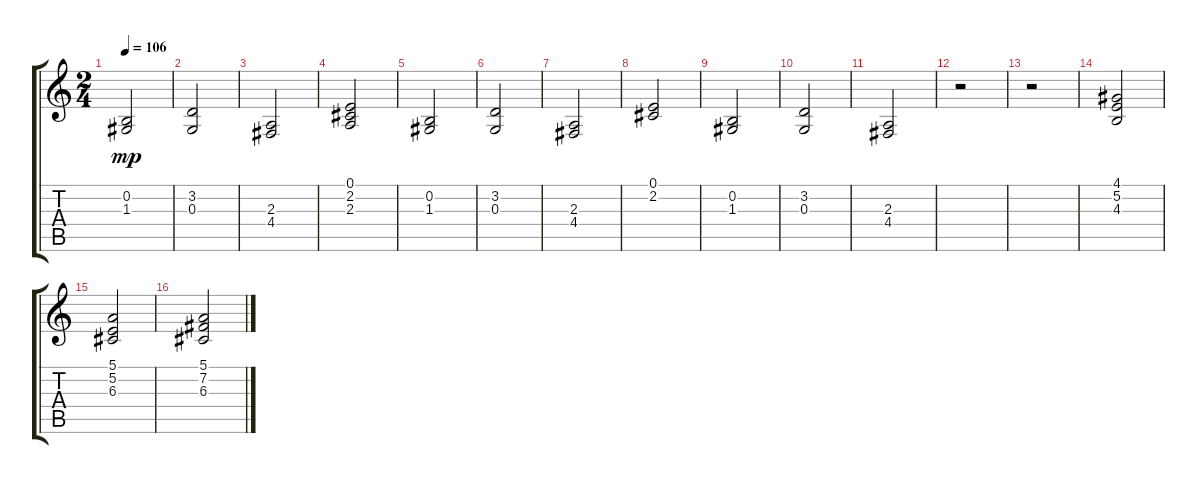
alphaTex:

\track "" {instrument stringensemble2}
\staff {score tabs}
\tuning (E4 B3 G3 D3 A2 E2) {hide}
\ts (2 4)
\tempo 106
\clef g2
\ks c
(0.2 1.3).2{dy mp} |
(3.2 0.3).2 |
(2.3 4.4).2 |
(0.1 2.2 2.3).2 |
(0.2 1.3).2 |
(3.2 0.3).2 |
(2.3 4.4).2 |
(0.1 2.2).2 |
(0.2 1.3).2 |
(3.2 0.3).2 |
(2.3 4.4).2 |
r.2 |
r.2 |
(4.1 5.2 4.3).2 |
(5.1 5.2 6.3).2 |
(5.1 7.2 6.3).2
